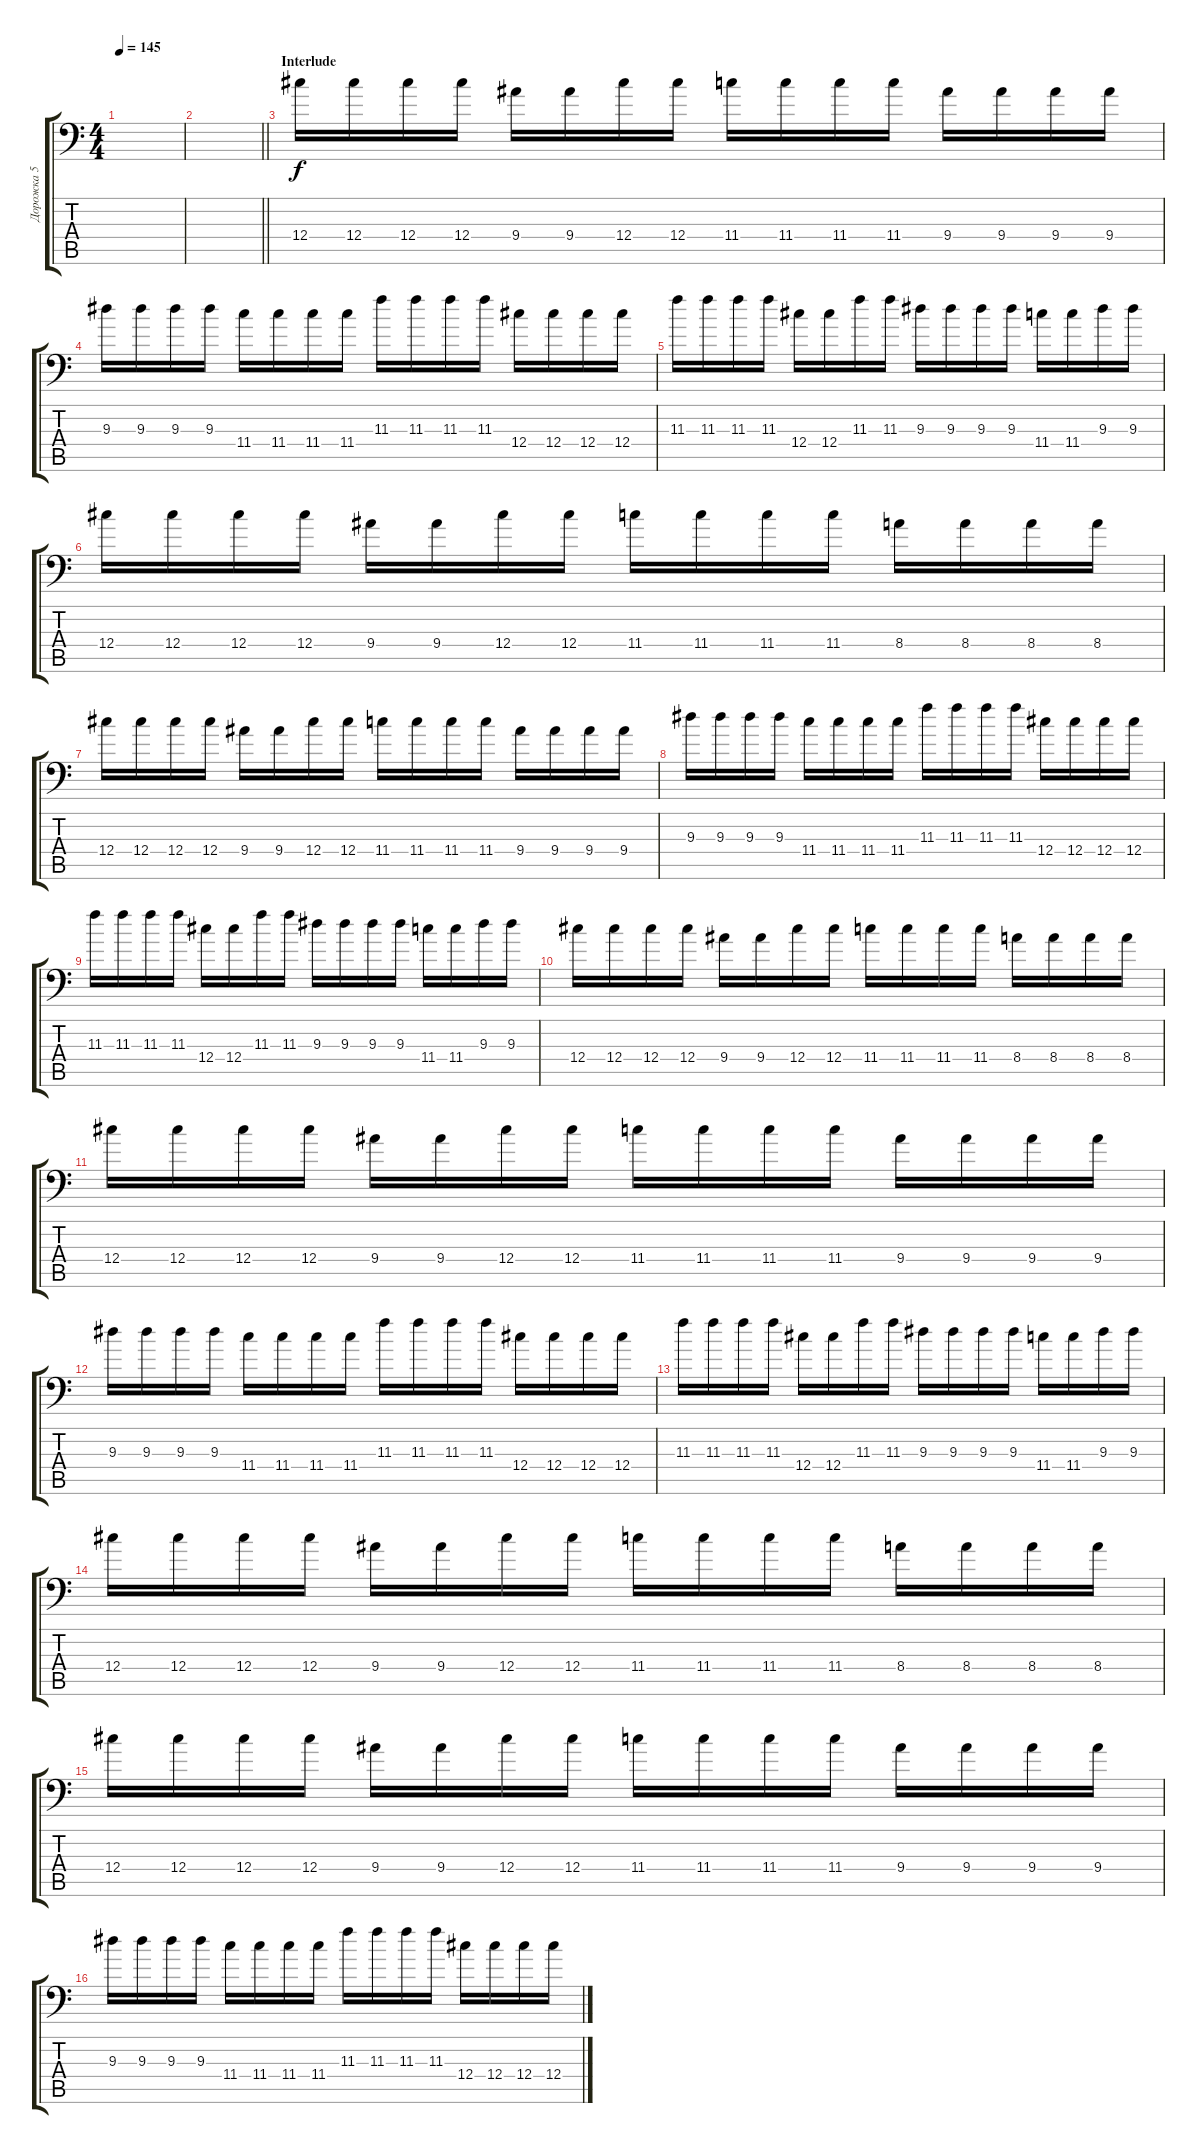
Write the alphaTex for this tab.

\track ("Дорожка 5" "Дорожка 5") {instrument overdrivenguitar}
\staff {score tabs}
\tuning (Eb4 Bb3 Gb3 Db3 Ab2 Bb1) {hide}
\ts (4 4)
\tempo 145
\clef f4
\ks c
|
\barLineRight lightlight
|
\section ("" "Interlude")
12.4.16 12.4.16 12.4.16 12.4.16 9.4.16 9.4.16 12.4.16 12.4.16 11.4.16 11.4.16 11.4.16 11.4.16 9.4.16 9.4.16 9.4.16 9.4.16 |
9.3.16 9.3.16 9.3.16 9.3.16 11.4.16 11.4.16 11.4.16 11.4.16 11.3.16 11.3.16 11.3.16 11.3.16 12.4.16 12.4.16 12.4.16 12.4.16 |
11.3.16 11.3.16 11.3.16 11.3.16 12.4.16 12.4.16 11.3.16 11.3.16 9.3.16 9.3.16 9.3.16 9.3.16 11.4.16 11.4.16 9.3.16 9.3.16 |
12.4.16 12.4.16 12.4.16 12.4.16 9.4.16 9.4.16 12.4.16 12.4.16 11.4.16 11.4.16 11.4.16 11.4.16 8.4.16 8.4.16 8.4.16 8.4.16 |
12.4.16 12.4.16 12.4.16 12.4.16 9.4.16 9.4.16 12.4.16 12.4.16 11.4.16 11.4.16 11.4.16 11.4.16 9.4.16 9.4.16 9.4.16 9.4.16 |
9.3.16 9.3.16 9.3.16 9.3.16 11.4.16 11.4.16 11.4.16 11.4.16 11.3.16 11.3.16 11.3.16 11.3.16 12.4.16 12.4.16 12.4.16 12.4.16 |
11.3.16 11.3.16 11.3.16 11.3.16 12.4.16 12.4.16 11.3.16 11.3.16 9.3.16 9.3.16 9.3.16 9.3.16 11.4.16 11.4.16 9.3.16 9.3.16 |
12.4.16 12.4.16 12.4.16 12.4.16 9.4.16 9.4.16 12.4.16 12.4.16 11.4.16 11.4.16 11.4.16 11.4.16 8.4.16 8.4.16 8.4.16 8.4.16 |
12.4.16 12.4.16 12.4.16 12.4.16 9.4.16 9.4.16 12.4.16 12.4.16 11.4.16 11.4.16 11.4.16 11.4.16 9.4.16 9.4.16 9.4.16 9.4.16 |
9.3.16 9.3.16 9.3.16 9.3.16 11.4.16 11.4.16 11.4.16 11.4.16 11.3.16 11.3.16 11.3.16 11.3.16 12.4.16 12.4.16 12.4.16 12.4.16 |
11.3.16 11.3.16 11.3.16 11.3.16 12.4.16 12.4.16 11.3.16 11.3.16 9.3.16 9.3.16 9.3.16 9.3.16 11.4.16 11.4.16 9.3.16 9.3.16 |
12.4.16 12.4.16 12.4.16 12.4.16 9.4.16 9.4.16 12.4.16 12.4.16 11.4.16 11.4.16 11.4.16 11.4.16 8.4.16 8.4.16 8.4.16 8.4.16 |
12.4.16 12.4.16 12.4.16 12.4.16 9.4.16 9.4.16 12.4.16 12.4.16 11.4.16 11.4.16 11.4.16 11.4.16 9.4.16 9.4.16 9.4.16 9.4.16 |
9.3.16 9.3.16 9.3.16 9.3.16 11.4.16 11.4.16 11.4.16 11.4.16 11.3.16 11.3.16 11.3.16 11.3.16 12.4.16 12.4.16 12.4.16 12.4.16
